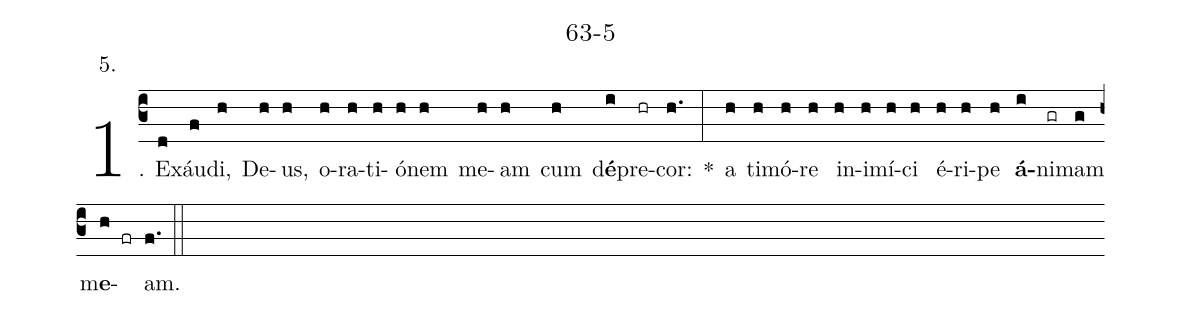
name: 63-5;
annotation: 5.;
%%
(c3)1. Ex(d)áu(f)di,(h) De(h)us,(h) o(h)ra(h)ti(h)ó(h)nem(h) me(h)am(h) cum(h) d<b>é</b>(i)pre(hr)cor:(h.) *(:) a(h) ti(h)mó(h)re(h) in(h)i(h)mí(h)ci(h) é(h)ri(h)pe(h) <b>á</b>(i)ni(gr)mam(g) m<b>e</b>(h fr)am.(f.) (::)
